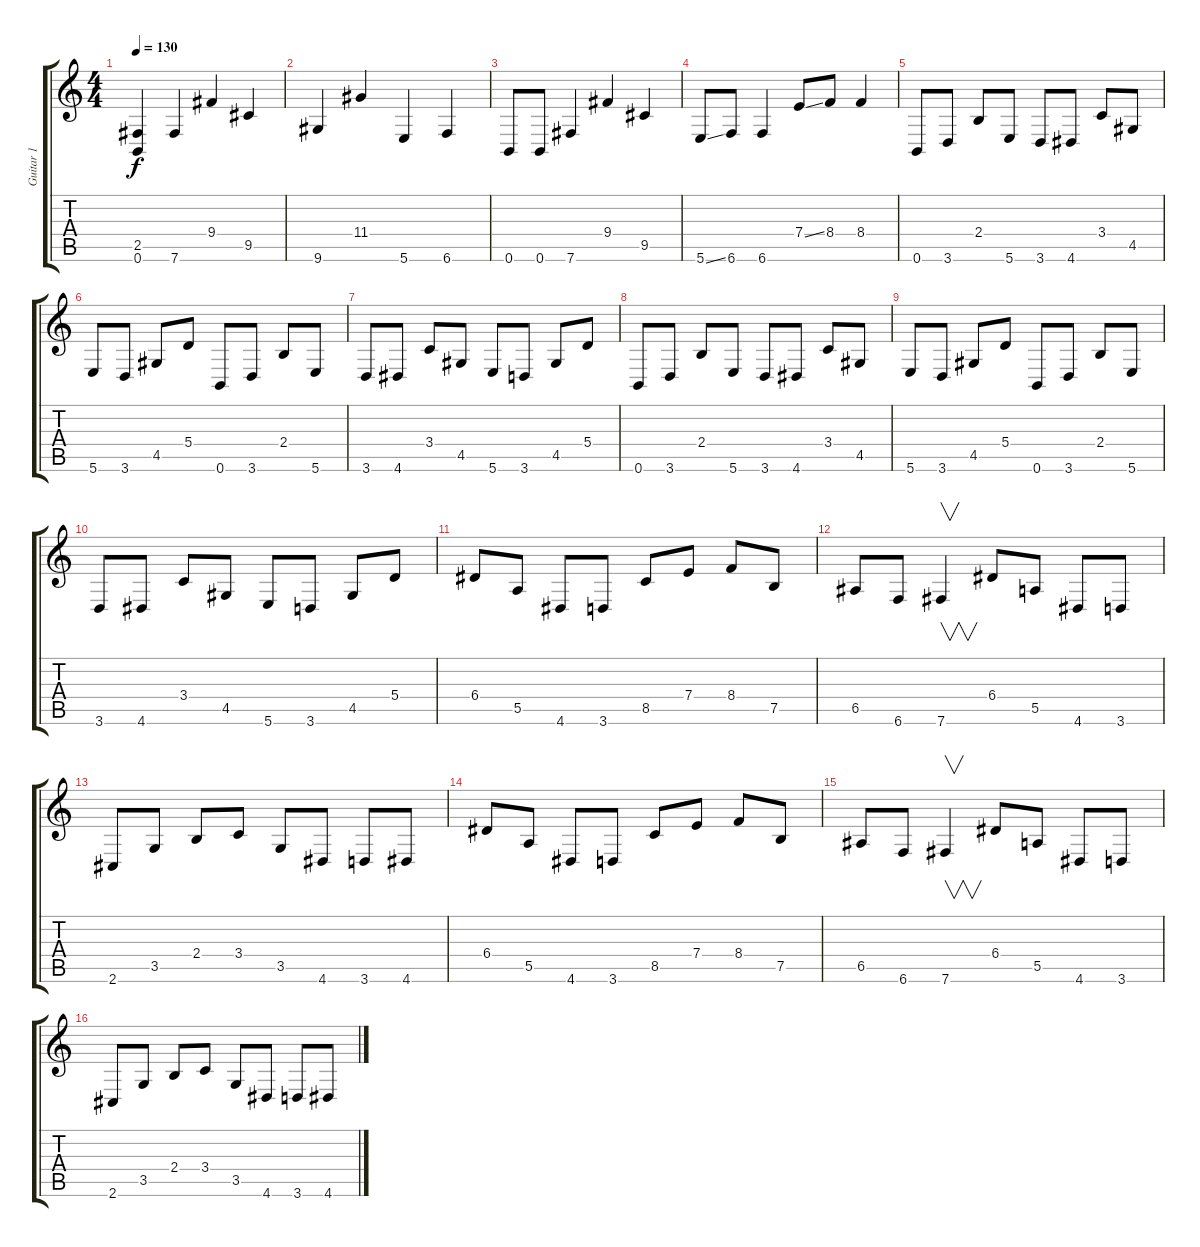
\track ("Guitar 1" "Guitar 1") {instrument distortionguitar}
\staff {score tabs}
\tuning (B3 Gb3 D3 A2 E2 B1) {hide}
\ts (4 4)
\tempo 130
\clef g2
\ks c
(2.5 0.6).4{dy f} 7.6.4 9.4.4 9.5.4 |
9.6.4 11.4.4 5.6.4 6.6.4 |
0.6.8 0.6.8 7.6.4 9.4.4 9.5.4 |
5.6{ss}.8 6.6.8 6.6.4 7.4{ss}.8 8.4.8 8.4.4 |
0.6.8 3.6.8 2.4.8 5.6.8 3.6.8 4.6.8 3.4.8 4.5.8 |
5.6.8 3.6.8 4.5.8 5.4.8 0.6.8 3.6.8 2.4.8 5.6.8 |
3.6.8 4.6.8 3.4.8 4.5.8 5.6.8 3.6.8 4.5.8 5.4.8 |
0.6.8 3.6.8 2.4.8 5.6.8 3.6.8 4.6.8 3.4.8 4.5.8 |
5.6.8 3.6.8 4.5.8 5.4.8 0.6.8 3.6.8 2.4.8 5.6.8 |
3.6.8 4.6.8 3.4.8 4.5.8 5.6.8 3.6.8 4.5.8 5.4.8 |
6.4.8 5.5.8 4.6.8 3.6.8 8.5.8 7.4.8 8.4.8 7.5.8 |
6.5.8 6.6.8 7.6.4{v} 6.4.8 5.5.8 4.6.8 3.6.8 |
2.6.8 3.5.8 2.4.8 3.4.8 3.5.8 4.6.8 3.6.8 4.6.8 |
6.4.8 5.5.8 4.6.8 3.6.8 8.5.8 7.4.8 8.4.8 7.5.8 |
6.5.8 6.6.8 7.6.4{v} 6.4.8 5.5.8 4.6.8 3.6.8 |
2.6.8 3.5.8 2.4.8 3.4.8 3.5.8 4.6.8 3.6.8 4.6.8
